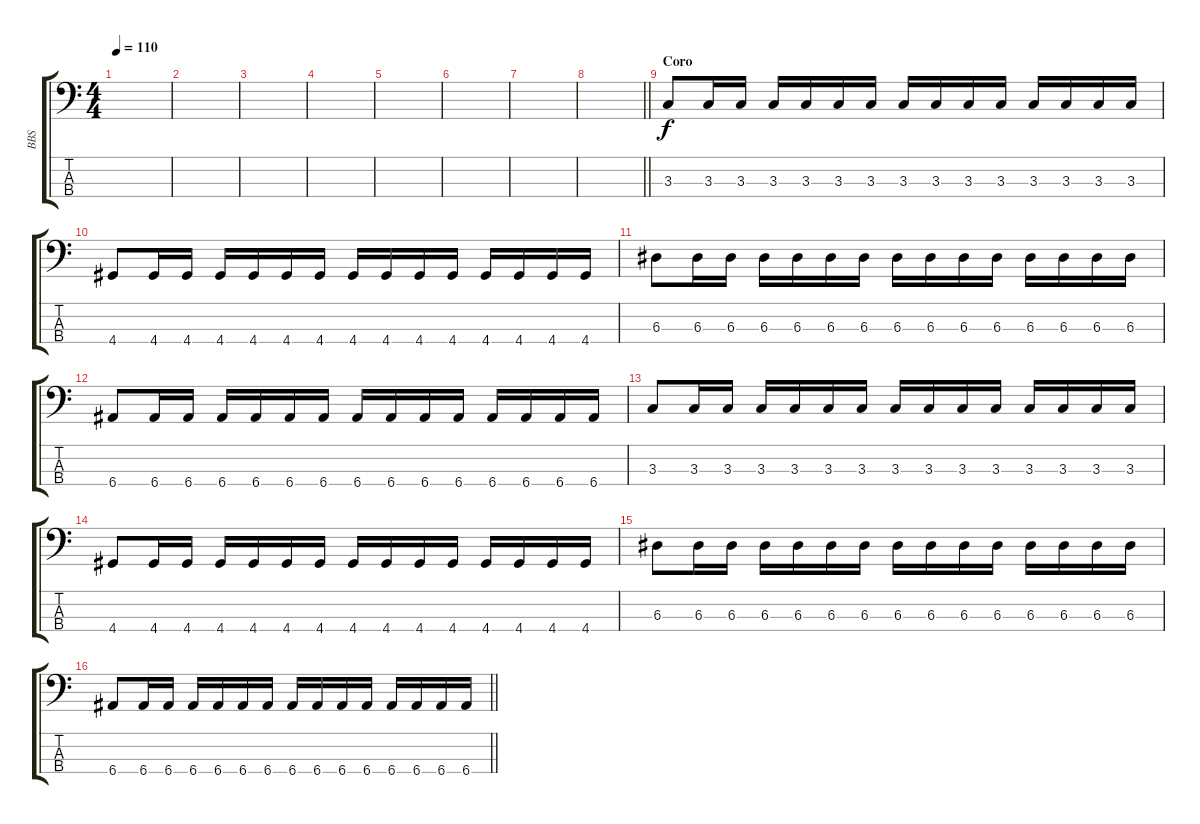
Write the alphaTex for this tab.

\track ("BBS" "BBS") {instrument electricbassfinger}
\staff {score tabs}
\tuning (G2 D2 A1 E1) {hide}
\ts (4 4)
\tempo 110
\clef f4
\ks c
|
|
|
|
|
|
|
\barLineRight lightlight
|
\section ("" "Coro")
3.3.8 3.3.16 3.3.16 3.3.16 3.3.16 3.3.16 3.3.16 3.3.16 3.3.16 3.3.16 3.3.16 3.3.16 3.3.16 3.3.16 3.3.16 |
4.4.8 4.4.16 4.4.16 4.4.16 4.4.16 4.4.16 4.4.16 4.4.16 4.4.16 4.4.16 4.4.16 4.4.16 4.4.16 4.4.16 4.4.16 |
6.3.8 6.3.16 6.3.16 6.3.16 6.3.16 6.3.16 6.3.16 6.3.16 6.3.16 6.3.16 6.3.16 6.3.16 6.3.16 6.3.16 6.3.16 |
6.4.8 6.4.16 6.4.16 6.4.16 6.4.16 6.4.16 6.4.16 6.4.16 6.4.16 6.4.16 6.4.16 6.4.16 6.4.16 6.4.16 6.4.16 |
3.3.8 3.3.16 3.3.16 3.3.16 3.3.16 3.3.16 3.3.16 3.3.16 3.3.16 3.3.16 3.3.16 3.3.16 3.3.16 3.3.16 3.3.16 |
4.4.8 4.4.16 4.4.16 4.4.16 4.4.16 4.4.16 4.4.16 4.4.16 4.4.16 4.4.16 4.4.16 4.4.16 4.4.16 4.4.16 4.4.16 |
6.3.8 6.3.16 6.3.16 6.3.16 6.3.16 6.3.16 6.3.16 6.3.16 6.3.16 6.3.16 6.3.16 6.3.16 6.3.16 6.3.16 6.3.16 |
\barLineRight lightlight
6.4.8 6.4.16 6.4.16 6.4.16 6.4.16 6.4.16 6.4.16 6.4.16 6.4.16 6.4.16 6.4.16 6.4.16 6.4.16 6.4.16 6.4.16
